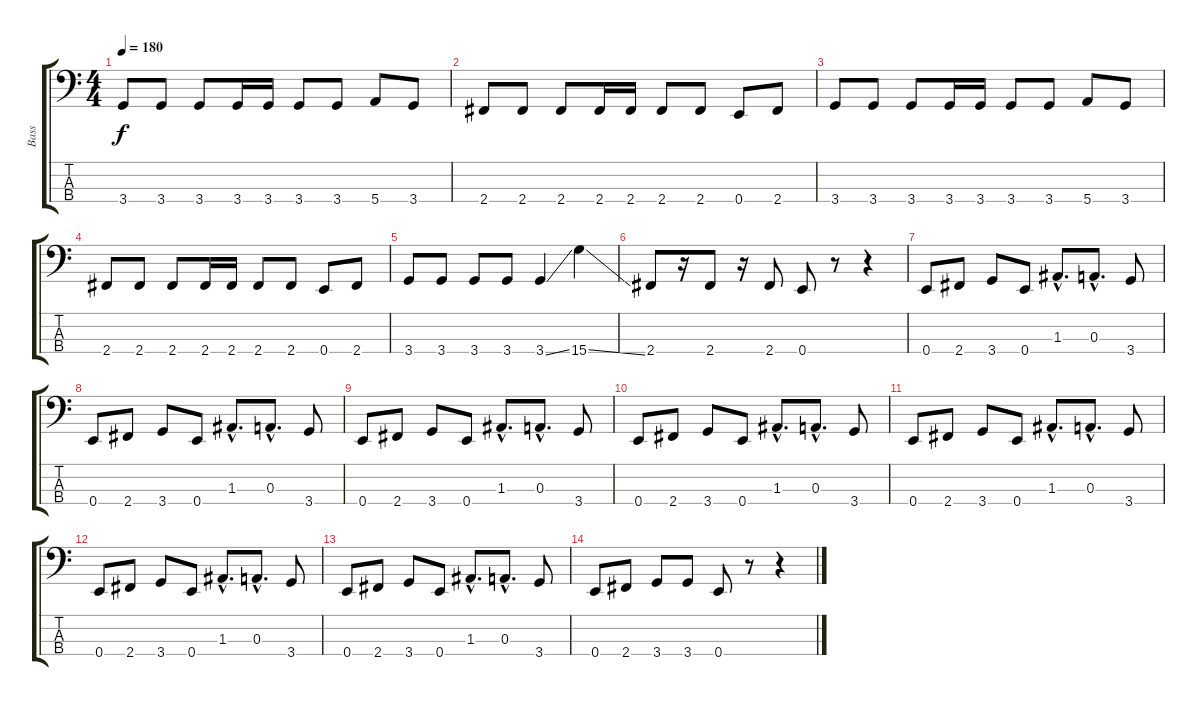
\track ("Bass" "Bass") {instrument electricbasspick}
\staff {score tabs}
\tuning (G2 D2 A1 E1) {hide}
\ts (4 4)
\tempo 180
\clef f4
\ks c
3.4.8{dy f} 3.4.8 3.4.8 3.4.16 3.4.16 3.4.8 3.4.8 5.4.8 3.4.8 |
2.4.8 2.4.8 2.4.8 2.4.16 2.4.16 2.4.8 2.4.8 0.4.8 2.4.8 |
3.4.8 3.4.8 3.4.8 3.4.16 3.4.16 3.4.8 3.4.8 5.4.8 3.4.8 |
2.4.8 2.4.8 2.4.8 2.4.16 2.4.16 2.4.8 2.4.8 0.4.8 2.4.8 |
3.4.8 3.4.8 3.4.8 3.4.8 3.4{ss}.4 15.4{ss}.4 |
2.4.8 r.16 2.4.8 r.16 2.4.8 0.4.8 r.8 r.4 |
0.4.8 2.4.8 3.4.8 0.4.8 1.3{hac}.8{d} 0.3{hac}.8{d} 3.4.8 |
0.4.8 2.4.8 3.4.8 0.4.8 1.3{hac}.8{d} 0.3{hac}.8{d} 3.4.8 |
0.4.8 2.4.8 3.4.8 0.4.8 1.3{hac}.8{d} 0.3{hac}.8{d} 3.4.8 |
0.4.8 2.4.8 3.4.8 0.4.8 1.3{hac}.8{d} 0.3{hac}.8{d} 3.4.8 |
0.4.8 2.4.8 3.4.8 0.4.8 1.3{hac}.8{d} 0.3{hac}.8{d} 3.4.8 |
0.4.8 2.4.8 3.4.8 0.4.8 1.3{hac}.8{d} 0.3{hac}.8{d} 3.4.8 |
0.4.8 2.4.8 3.4.8 0.4.8 1.3{hac}.8{d} 0.3{hac}.8{d} 3.4.8 |
0.4.8 2.4.8 3.4.8 3.4.8 0.4.8 r.8 r.4
